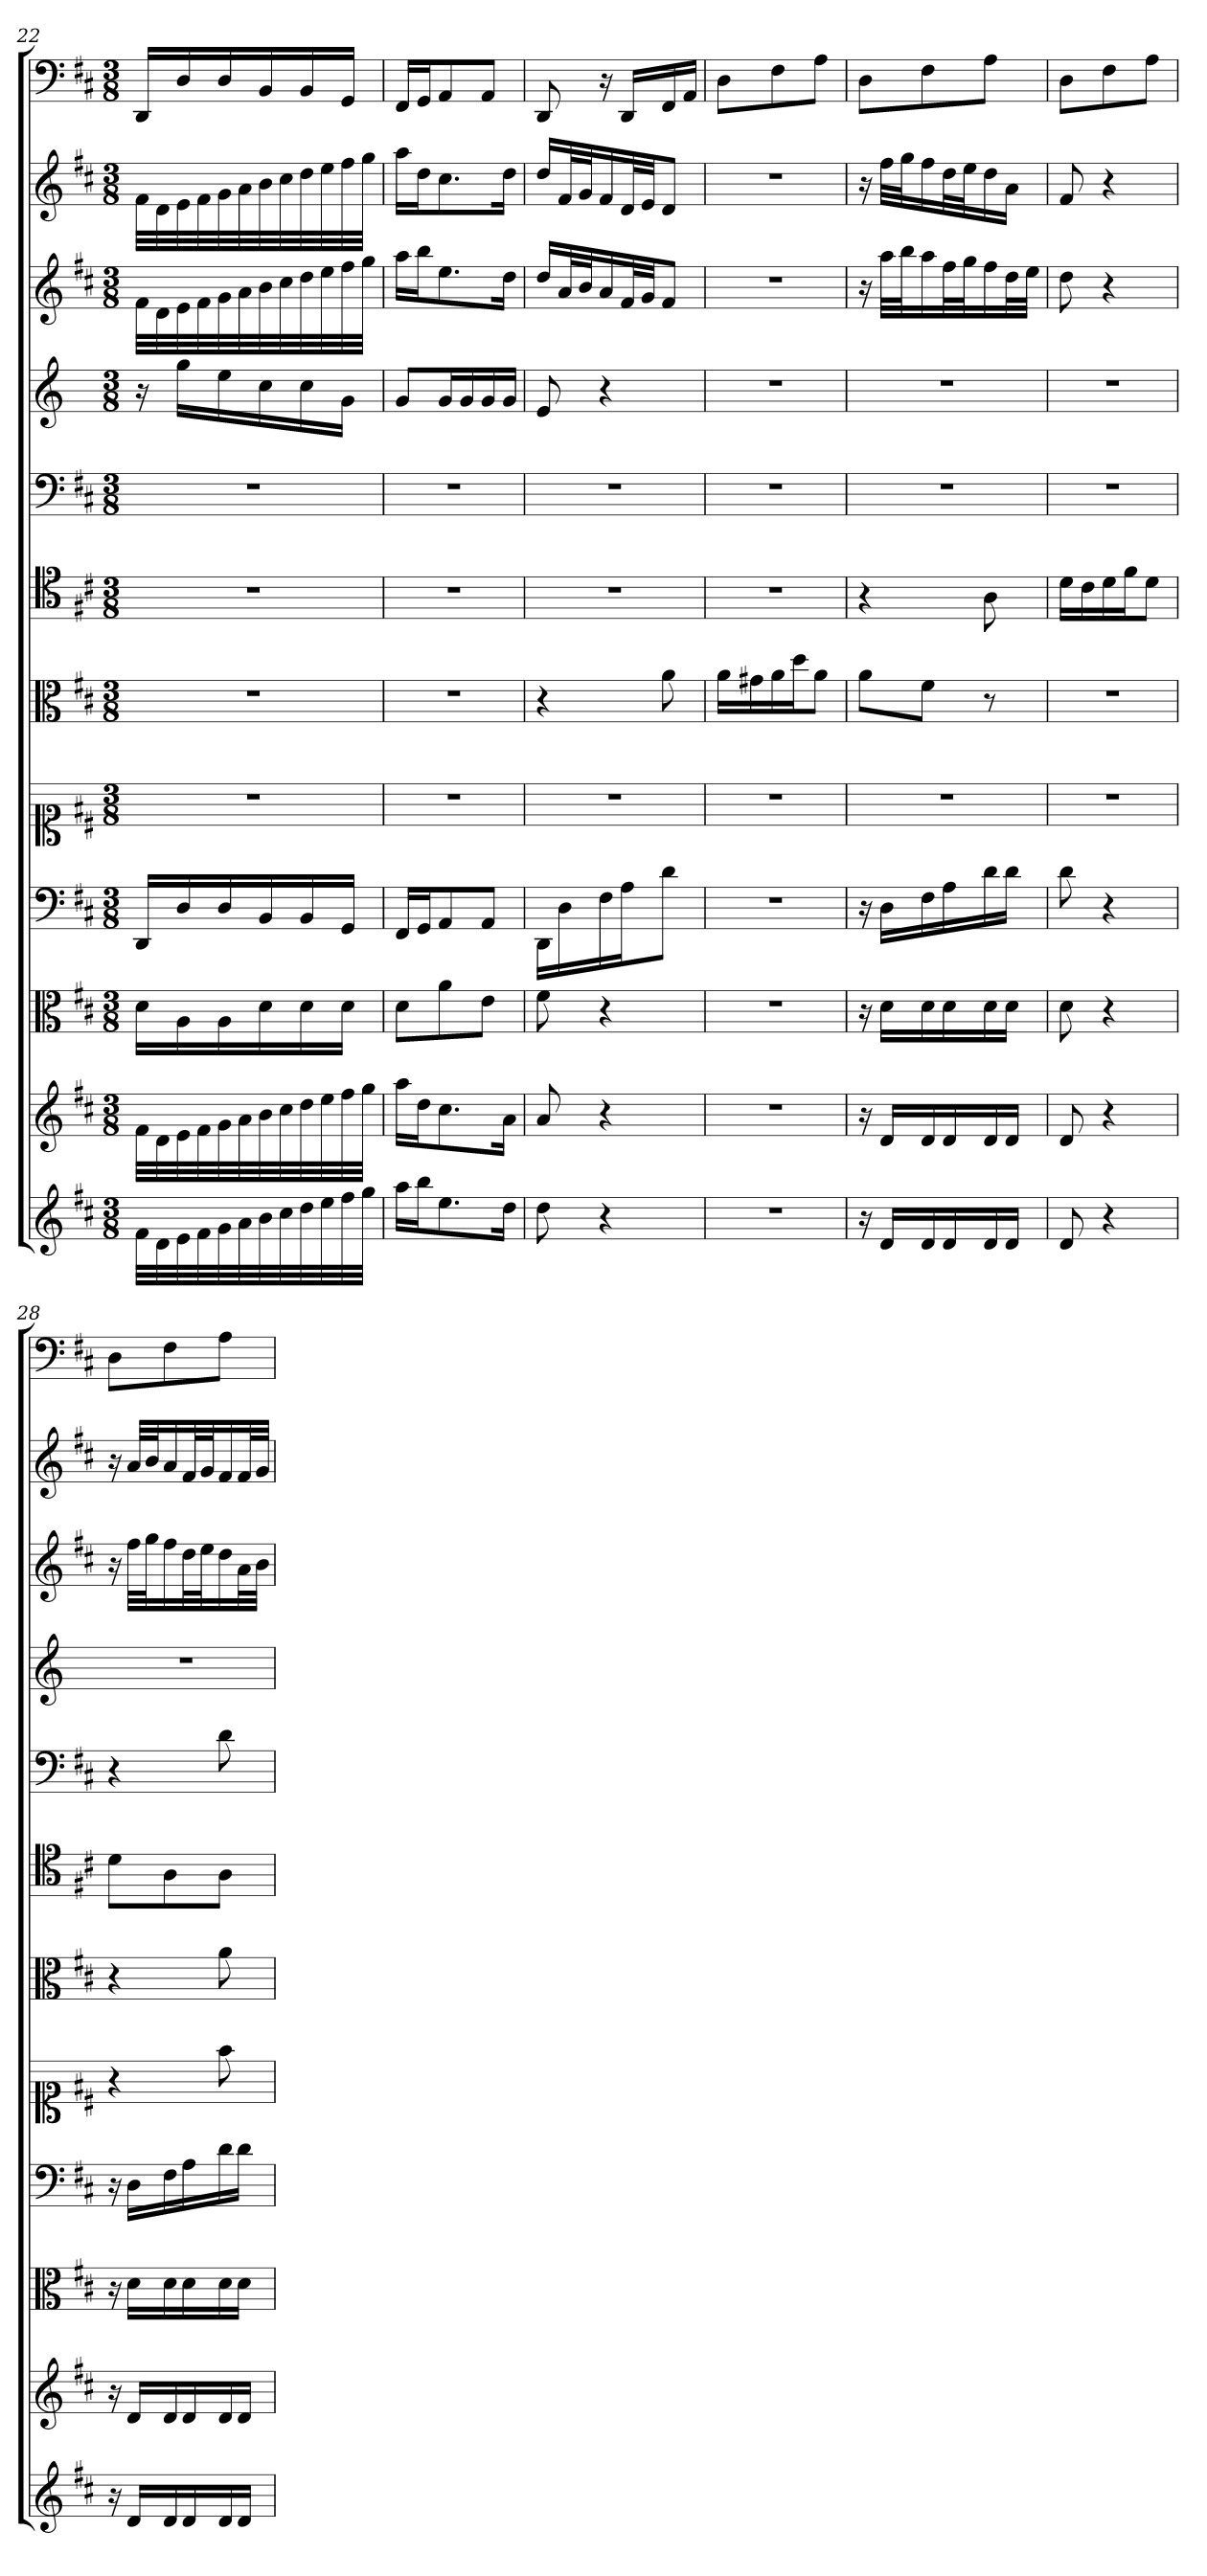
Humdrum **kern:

**kern	**kern	**kern	**kern	**kern	**kern	**kern	**kern	**kern	**kern	**kern	**kern
*part12	*part11	*part10	*part9	*part8	*part7	*part6	*part5	*part4	*part3	*part2	*part1
*staff12	*staff11	*staff10	*staff9	*staff8	*staff7	*staff6	*staff5	*staff4	*staff3	*staff2	*staff1
*	*	*clefC3	*clefF4	*clefC1	*clefC3	*clefC4	*clefF4	*	*	*	*clefF4
*k[f#c#]	*k[f#c#]	*k[f#c#]	*k[f#c#]	*k[f#c#]	*k[f#c#]	*k[f#c#]	*k[f#c#]	*k[]	*k[f#c#]	*k[f#c#]	*k[f#c#]
*D:	*D:	*D:	*D:	*D:	*D:	*D:	*D:	*	*D:	*D:	*D:
*M3/8	*M3/8	*M3/8	*M3/8	*M3/8	*M3/8	*M3/8	*M3/8	*M3/8	*M3/8	*M3/8	*M3/8
=22	=22	=22	=22	=22	=22	=22	=22	=22	=22	=22	=22
32f#LLL	32f#LLL	16d\LL	16DD/LL	4.r	4.r	4.r	4.r	16r	32f#LLL	32f#LLL	16DD/LL
32d	32d	.	.	.	.	.	.	.	32d	32d	.
32e	32e	16A\	16D/	.	.	.	.	16ggLL	32e	32e	16D/
32f#	32f#	.	.	.	.	.	.	.	32f#	32f#	.
32g	32g	16A\	16D/	.	.	.	.	16ee	32g	32g	16D/
32a	32a	.	.	.	.	.	.	.	32a	32a	.
32b	32b	16d\	16BB/	.	.	.	.	16cc	32b	32b	16BB/
32cc#	32cc#	.	.	.	.	.	.	.	32cc#	32cc#	.
32dd	32dd	16d\	16BB/	.	.	.	.	16cc	32dd	32dd	16BB/
32ee	32ee	.	.	.	.	.	.	.	32ee	32ee	.
32ff#	32ff#	16d\JJ	16GG/JJ	.	.	.	.	16gJJ	32ff#	32ff#	16GG/JJ
32ggJJJ	32ggJJJ	.	.	.	.	.	.	.	32ggJJJ	32ggJJJ	.
=23	=23	=23	=23	=23	=23	=23	=23	=23	=23	=23	=23
16aaLL	16aaLL	8d\L	16FF#/LL	4.r	4.r	4.r	4.r	8gL	16aaLL	16aaLL	16FF#/LL
16bbJ	16ddJ	.	16GG/J	.	.	.	.	.	16bbJ	16ddJ	16GG/J
8.ee	8.cc#	8a\	8AA/	.	.	.	.	16gL	8.ee	8.cc#	8AA/
.	.	.	.	.	.	.	.	16g	.	.	.
.	.	8e\J	8AA/J	.	.	.	.	16g	.	.	8AA/J
16ddJk	16aJk	.	.	.	.	.	.	16gJJ	16ddJk	16ddJk	.
=24	=24	=24	=24	=24	=24	=24	=24	=24	=24	=24	=24
8dd	8a	8f#	16DD\LL	4.r	4r	4.r	4.r	8e	16ddLL	16ddLL	8DD
.	.	.	16D\	.	.	.	.	.	32aL	32f#L	.
.	.	.	.	.	.	.	.	.	32bJ	32gJ	.
4r	4r	4r	16F#\	.	.	.	.	4r	16a	16f#	16r
.	.	.	16A\J	.	.	.	.	.	32f#L	32dL	16DD/LL
.	.	.	.	.	.	.	.	.	32gJJ	32eJJ	.
.	.	.	8d\J	.	8a	.	.	.	8f#J	8dJ	16FF#/
.	.	.	.	.	.	.	.	.	.	.	16AA/JJ
=25	=25	=25	=25	=25	=25	=25	=25	=25	=25	=25	=25
4.r	4.r	4.r	4.r	4.r	16a\LL	4.r	4.r	4.r	4.r	4.r	8D\L
.	.	.	.	.	16g#X\	.	.	.	.	.	.
.	.	.	.	.	16a\	.	.	.	.	.	8F#\
.	.	.	.	.	16dd\J	.	.	.	.	.	.
.	.	.	.	.	8a\J	.	.	.	.	.	8A\J
=26	=26	=26	=26	=26	=26	=26	=26	=26	=26	=26	=26
16r	16r	16r	16r	4.r	8a\L	4r	4.r	4.r	16r	16r	8D\L
16dLL	16dLL	16d\LL	16D\LL	.	.	.	.	.	32aaLLL	32ff#LLL	.
.	.	.	.	.	.	.	.	.	32bbJ	32ggJ	.
16d	16d	16d\	16F#\	.	8f#\J	.	.	.	16aa	16ff#	8F#\
16d	16d	16d\	16A\	.	.	.	.	.	32ff#L	32ddL	.
.	.	.	.	.	.	.	.	.	32ggJ	32eeJ	.
16d	16d	16d\	16d\	.	8r	8A	.	.	16ff#	16dd	8A\J
16dJJ	16dJJ	16d\JJ	16d\JJ	.	.	.	.	.	32ddL	16aJJ	.
.	.	.	.	.	.	.	.	.	32eeJJJ	.	.
=27	=27	=27	=27	=27	=27	=27	=27	=27	=27	=27	=27
8d	8d	8d	8d	4.r	4.r	16d\LL	4.r	4.r	8dd	8f#	8D\L
.	.	.	.	.	.	16c#\	.	.	.	.	.
4r	4r	4r	4r	.	.	16d\	.	.	4r	4r	8F#\
.	.	.	.	.	.	16f#\J	.	.	.	.	.
.	.	.	.	.	.	8d\J	.	.	.	.	8A\J
=28	=28	=28	=28	=28	=28	=28	=28	=28	=28	=28	=28
16r	16r	16r	16r	4r	4r	8d\L	4r	4.r	16r	16r	8D\L
16dLL	16dLL	16d\LL	16D\LL	.	.	.	.	.	32ff#LLL	32aLLL	.
.	.	.	.	.	.	.	.	.	32ggJ	32bJ	.
16d	16d	16d\	16F#\	.	.	8A\	.	.	16ff#	16a	8F#\
16d	16d	16d\	16A\	.	.	.	.	.	32ddL	32f#L	.
.	.	.	.	.	.	.	.	.	32eeJ	32gJ	.
16d	16d	16d\	16d\	8ff#	8a	8A\J	8d	.	16dd	16f#	8A\J
16dJJ	16dJJ	16d\JJ	16d\JJ	.	.	.	.	.	32aL	32f#L	.
.	.	.	.	.	.	.	.	.	32bJJJ	32gJJJ	.
=	=	=	=	=	=	=	=	=	=	=	=
*-	*-	*-	*-	*-	*-	*-	*-	*-	*-	*-	*-
